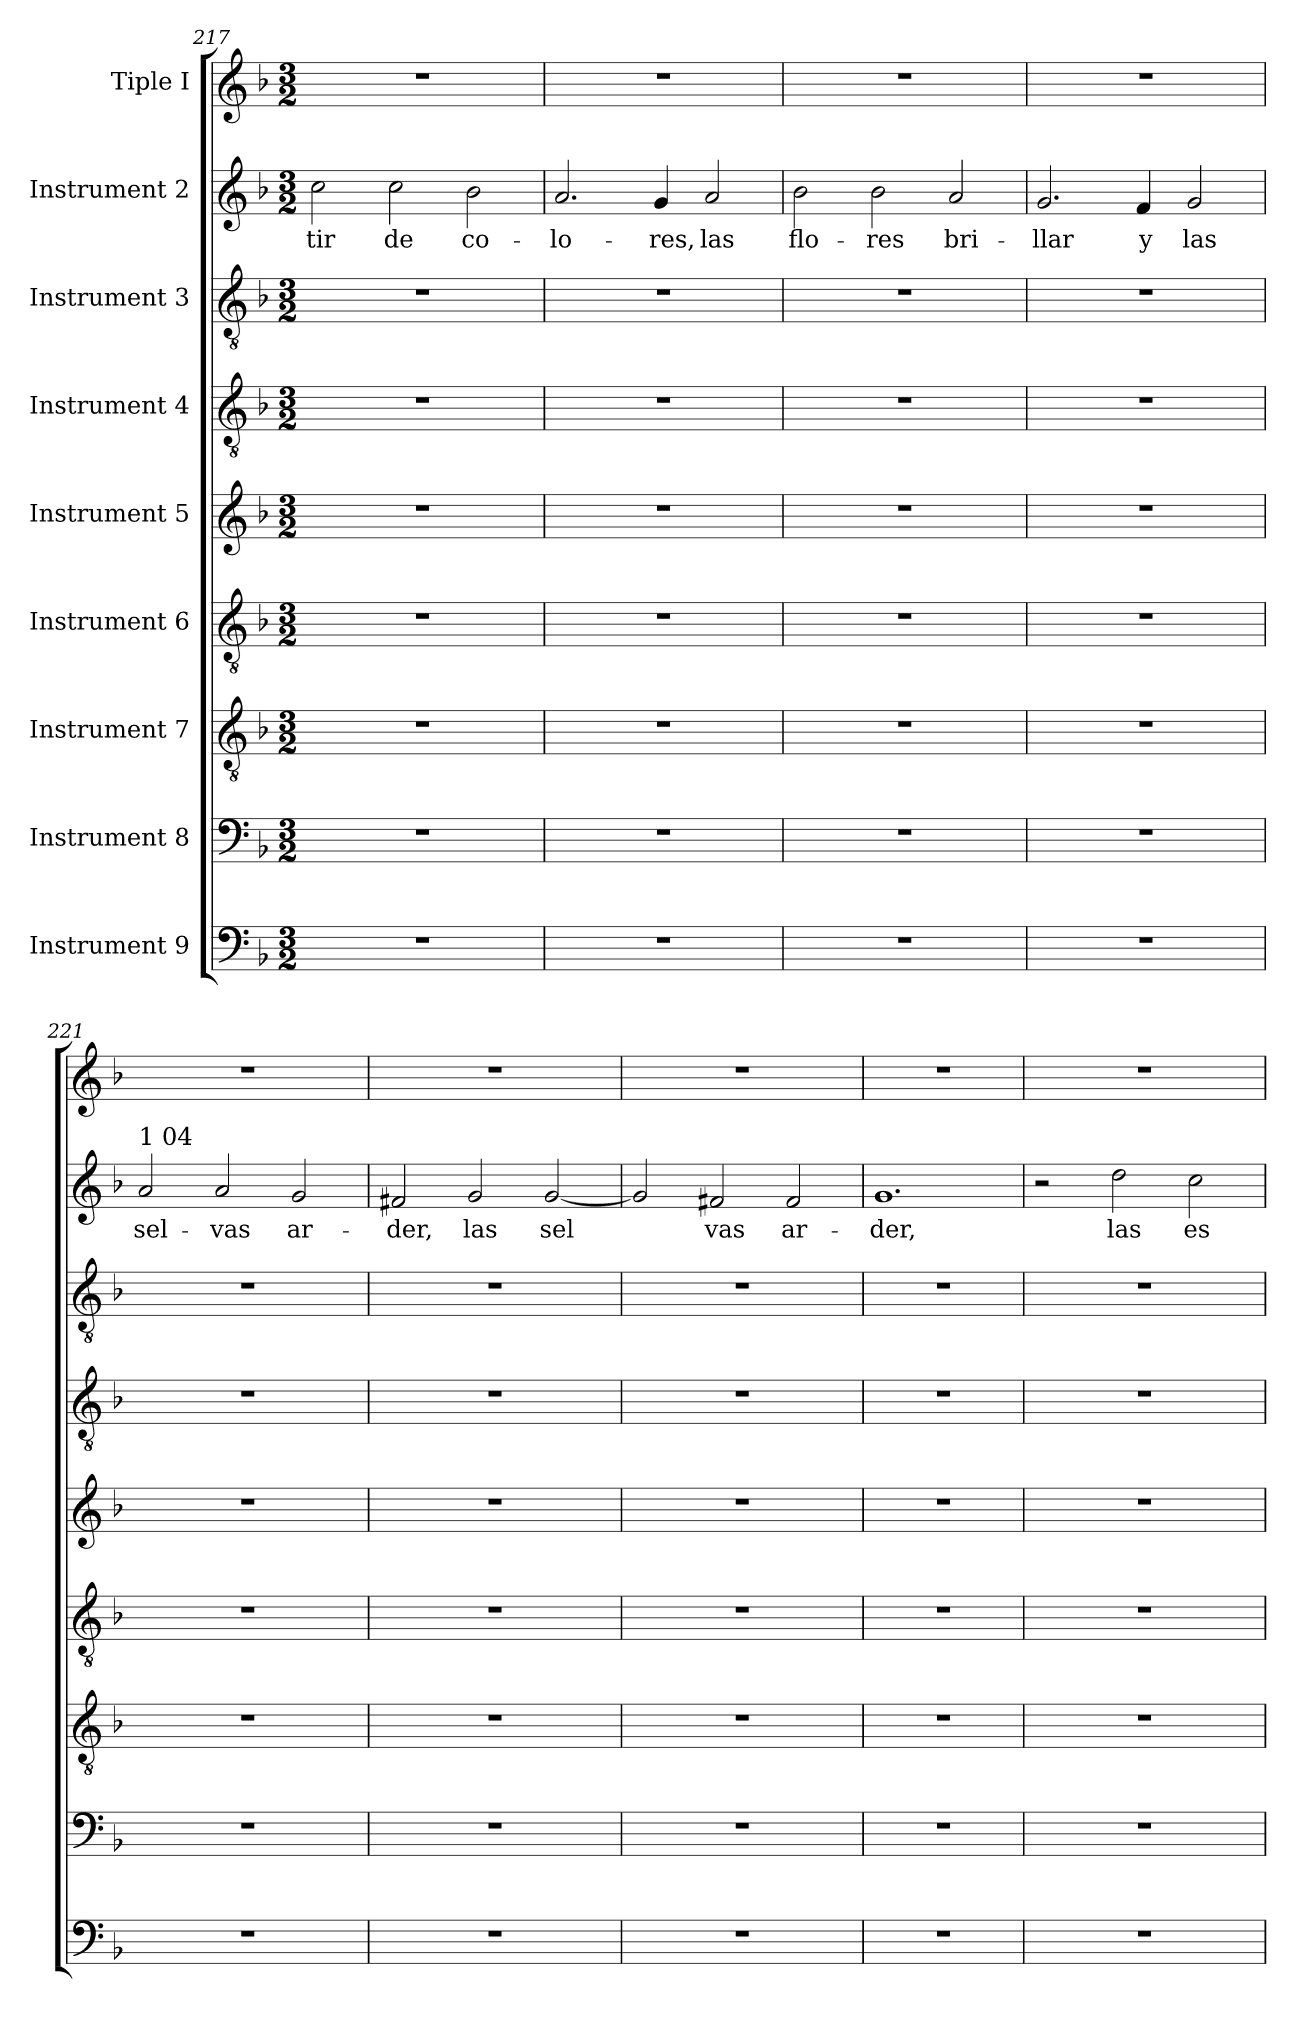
**kern	**kern	**kern	**kern	**kern	**kern	**kern	**kern	**text	**kern
*part9	*part8	*part7	*part6	*part5	*part4	*part3	*part2	*part2	*part1
*staff9	*staff8	*staff7	*staff6	*staff5	*staff4	*staff3	*staff2	*staff2	*staff1
*I"Instrument 9	*I"Instrument 8	*I"Instrument 7	*I"Instrument 6	*I"Instrument 5	*I"Instrument 4	*I"Instrument 3	*I"Instrument 2	*	*I"Tiple I
*clefF4	*clefF4	*clefGv2	*clefGv2	*clefG2	*clefGv2	*clefGv2	*clefG2	*	*clefG2
*k[b-]	*k[b-]	*k[b-]	*k[b-]	*k[b-]	*k[b-]	*k[b-]	*k[b-]	*	*k[b-]
*F:	*F:	*F:	*F:	*F:	*F:	*F:	*F:	*	*F:
*M3/2	*M3/2	*M3/2	*M3/2	*M3/2	*M3/2	*M3/2	*M3/2	*	*M3/2
=217	=217	=217	=217	=217	=217	=217	=217	=217	=217
!	!	!	!	!	!	!	!	!LO:LY:b:cj	!
1.r	1.r	1.r	1.r	1.r	1.r	1.r	2cc\	-tir	1.r
!	!	!	!	!	!	!	!	!LO:LY:b:cj	!
.	.	.	.	.	.	.	2cc\	de	.
!	!	!	!	!	!	!	!	!LO:LY:b:cj	!
.	.	.	.	.	.	.	2b-\	co-	.
=218	=218	=218	=218	=218	=218	=218	=218	=218	=218
!	!	!	!	!	!	!	!	!LO:LY:b:cj	!
1.r	1.r	1.r	1.r	1.r	1.r	1.r	2.a/	-lo-	1.r
!	!	!	!	!	!	!	!	!LO:LY:b:cj	!
.	.	.	.	.	.	.	4g/	-res,	.
!	!	!	!	!	!	!	!	!LO:LY:b:cj	!
.	.	.	.	.	.	.	2a/	las	.
=219	=219	=219	=219	=219	=219	=219	=219	=219	=219
!	!	!	!	!	!	!	!	!LO:LY:b:cj	!
1.r	1.r	1.r	1.r	1.r	1.r	1.r	2b-\	flo-	1.r
!	!	!	!	!	!	!	!	!LO:LY:b:cj	!
.	.	.	.	.	.	.	2b-\	-res	.
!	!	!	!	!	!	!	!	!LO:LY:b:cj	!
.	.	.	.	.	.	.	2a/	bri-	.
=220	=220	=220	=220	=220	=220	=220	=220	=220	=220
!	!	!	!	!	!	!	!	!LO:LY:b:cj	!
1.r	1.r	1.r	1.r	1.r	1.r	1.r	2.g/	-llar	1.r
!	!	!	!	!	!	!	!	!LO:LY:b:cj	!
.	.	.	.	.	.	.	4f/	y	.
!	!	!	!	!	!	!	!	!LO:LY:b:cj	!
.	.	.	.	.	.	.	2g/	las	.
!!LO:PB:g=z
=221	=221	=221	=221	=221	=221	=221	=221	=221	=221
!	!	!	!	!	!	!	!LO:TX:a:t=1 04	!	!
!	!	!	!	!	!	!	!	!LO:LY:b:cj	!
1.r	1.r	1.r	1.r	1.r	1.r	1.r	2a/	sel-	1.r
!	!	!	!	!	!	!	!	!LO:LY:b:cj	!
.	.	.	.	.	.	.	2a/	-vas	.
!	!	!	!	!	!	!	!	!LO:LY:b:cj	!
.	.	.	.	.	.	.	2g/	ar-	.
=222	=222	=222	=222	=222	=222	=222	=222	=222	=222
!	!	!	!	!	!	!	!	!LO:LY:b:cj	!
1.r	1.r	1.r	1.r	1.r	1.r	1.r	2f#X/	-der,	1.r
!	!	!	!	!	!	!	!	!LO:LY:b:cj	!
.	.	.	.	.	.	.	2g/	las	.
!	!	!	!	!	!	!	!	!LO:LY:b:cj	!
.	.	.	.	.	.	.	[<2g/	sel-	.
=223	=223	=223	=223	=223	=223	=223	=223	=223	=223
!	!	!	!	!	!	!	!	!LO:LY:b:cj	!
1.r	1.r	1.r	1.r	1.r	1.r	1.r	2g/]	--	1.r
!	!	!	!	!	!	!	!	!LO:LY:b:cj	!
.	.	.	.	.	.	.	2f#X/	-vas	.
!	!	!	!	!	!	!	!	!LO:LY:b:cj	!
.	.	.	.	.	.	.	2f#/	ar-	.
=224	=224	=224	=224	=224	=224	=224	=224	=224	=224
!	!	!	!	!	!	!	!	!LO:LY:b:cj	!
1.r	1.r	1.r	1.r	1.r	1.r	1.r	1.g	-der,	1.r
=225	=225	=225	=225	=225	=225	=225	=225	=225	=225
1.r	1.r	1.r	1.r	1.r	1.r	1.r	2r	.	1.r
!	!	!	!	!	!	!	!	!LO:LY:b:cj	!
.	.	.	.	.	.	.	2dd\	las	.
!	!	!	!	!	!	!	!	!LO:LY:b:cj	!
.	.	.	.	.	.	.	2cc\	es-	.
=	=	=	=	=	=	=	=	=	=
*-	*-	*-	*-	*-	*-	*-	*-	*-	*-
